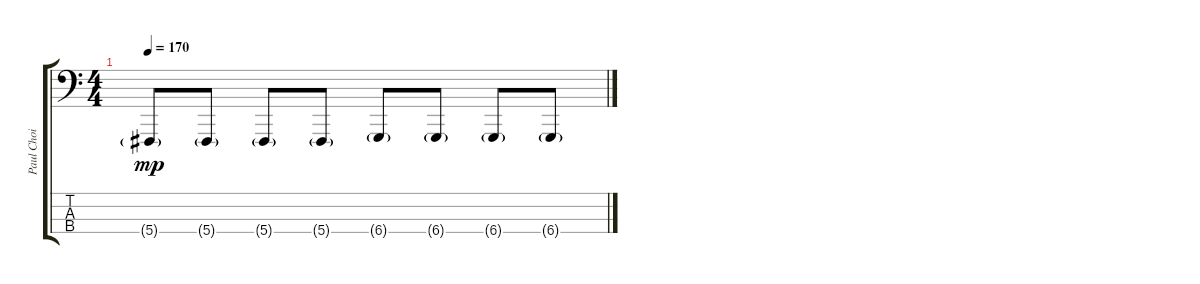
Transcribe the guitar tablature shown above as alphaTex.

\track ("Paul Choi (Big Muff Bass)" "Paul Choi ") {instrument lead8bassandlead}
\staff {score tabs}
\tuning (E2 B1 Gb1 Db1) {hide}
\ts (4 4)
\tempo 170
\clef f4
\ks c
5.4{g}.8{dy mp} 5.4{g}.8 5.4{g}.8 5.4{g}.8 6.4{g}.8 6.4{g}.8 6.4{g}.8 6.4{g}.8
